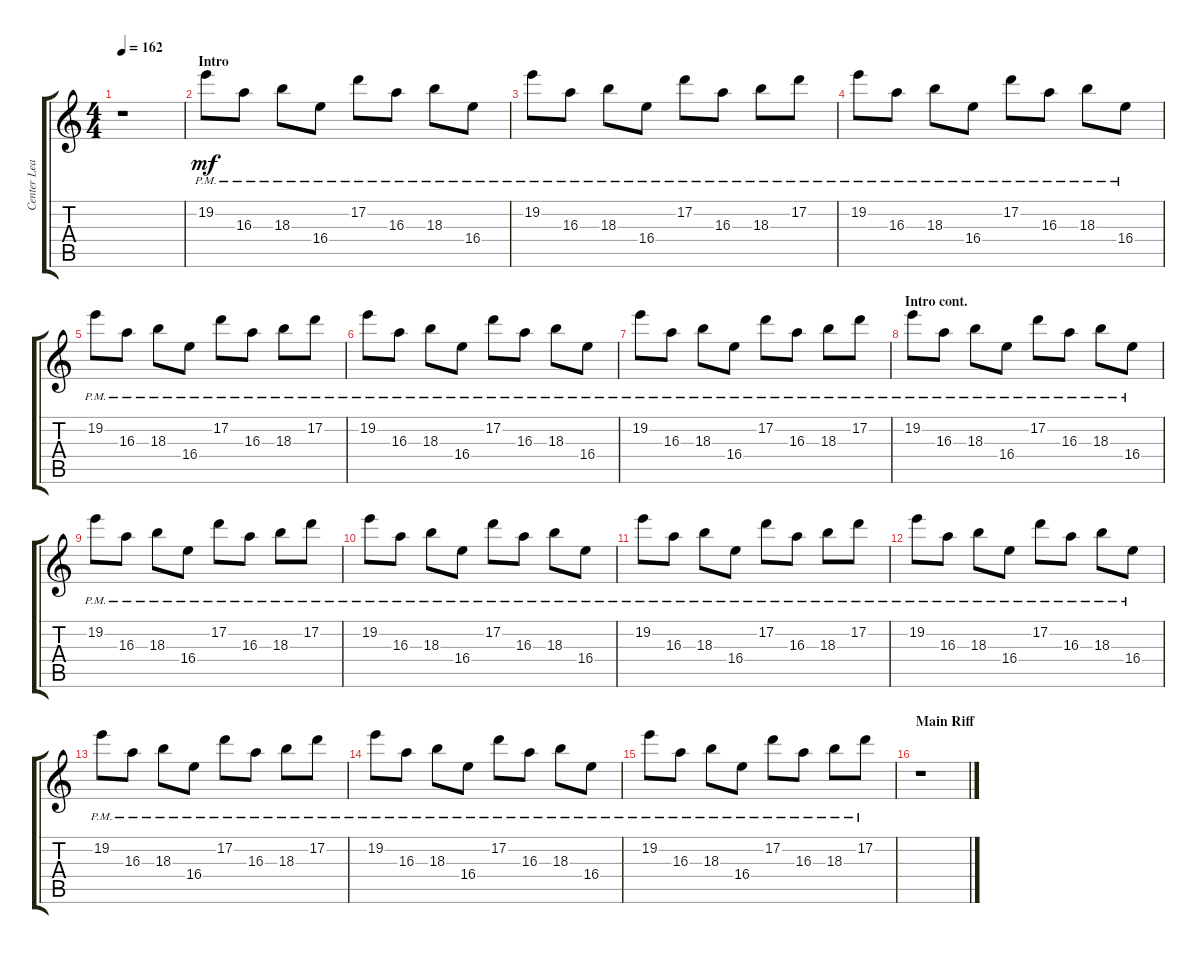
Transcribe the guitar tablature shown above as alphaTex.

\track ("Center Lead 2" "Center Lea") {instrument overdrivenguitar}
\staff {score tabs}
\tuning (D4 A3 F3 C3 G2 C2) {hide}
\ts (4 4)
\tempo 162
\clef g2
\ks aminor
r.1{dy mf instrument overdrivenguitar} |
\section ("" "Intro")
19.2{pm}.8 16.3{pm}.8 18.3{pm}.8 16.4{pm}.8 17.2{pm}.8 16.3{pm}.8 18.3{pm}.8 16.4{pm}.8 |
19.2{pm}.8 16.3{pm}.8 18.3{pm}.8 16.4{pm}.8 17.2{pm}.8 16.3{pm}.8 18.3{pm}.8 17.2{pm}.8 |
19.2{pm}.8 16.3{pm}.8 18.3{pm}.8 16.4{pm}.8 17.2{pm}.8 16.3{pm}.8 18.3{pm}.8 16.4{pm}.8 |
19.2{pm}.8 16.3{pm}.8 18.3{pm}.8 16.4{pm}.8 17.2{pm}.8 16.3{pm}.8 18.3{pm}.8 17.2{pm}.8 |
19.2{pm}.8 16.3{pm}.8 18.3{pm}.8 16.4{pm}.8 17.2{pm}.8 16.3{pm}.8 18.3{pm}.8 16.4{pm}.8 |
19.2{pm}.8 16.3{pm}.8 18.3{pm}.8 16.4{pm}.8 17.2{pm}.8 16.3{pm}.8 18.3{pm}.8 17.2{pm}.8 |
\section ("" "Intro cont.")
19.2{pm}.8 16.3{pm}.8 18.3{pm}.8 16.4{pm}.8 17.2{pm}.8 16.3{pm}.8 18.3{pm}.8 16.4{pm}.8 |
19.2{pm}.8 16.3{pm}.8 18.3{pm}.8 16.4{pm}.8 17.2{pm}.8 16.3{pm}.8 18.3{pm}.8 17.2{pm}.8 |
19.2{pm}.8 16.3{pm}.8 18.3{pm}.8 16.4{pm}.8 17.2{pm}.8 16.3{pm}.8 18.3{pm}.8 16.4{pm}.8 |
19.2{pm}.8 16.3{pm}.8 18.3{pm}.8 16.4{pm}.8 17.2{pm}.8 16.3{pm}.8 18.3{pm}.8 17.2{pm}.8 |
19.2{pm}.8 16.3{pm}.8 18.3{pm}.8 16.4{pm}.8 17.2{pm}.8 16.3{pm}.8 18.3{pm}.8 16.4{pm}.8 |
19.2{pm}.8 16.3{pm}.8 18.3{pm}.8 16.4{pm}.8 17.2{pm}.8 16.3{pm}.8 18.3{pm}.8 17.2{pm}.8 |
19.2{pm}.8 16.3{pm}.8 18.3{pm}.8 16.4{pm}.8 17.2{pm}.8 16.3{pm}.8 18.3{pm}.8 16.4{pm}.8 |
19.2{pm}.8 16.3{pm}.8 18.3{pm}.8 16.4{pm}.8 17.2{pm}.8 16.3{pm}.8 18.3{pm}.8 17.2{pm}.8 |
\section ("" "Main Riff")
r.1
